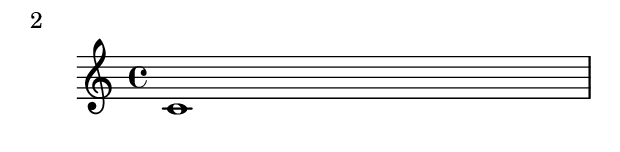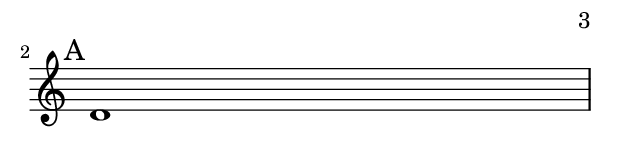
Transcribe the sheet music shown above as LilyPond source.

\version "2.11.26"

\header {
  texidoc = "A table of contents is included using
@code{\\markuplines \\table-of-contents}. The toc items are added with
the @code{\\tocItem} command."
}

#(set-default-paper-size "a6")

\book {
  \markuplines \table-of-contents
  \pageBreak

  \tocItem \markup "The first score"
  \score {
    { 
      c'1 \pageBreak
      \mark "A" \tocItem \markup "Mark A"
      d'
    }
  }
  \pageBreak
  \tocItem \markup "The second score"
  \score {
    { e' }
    \header { piece = "Second score" }
  }
}